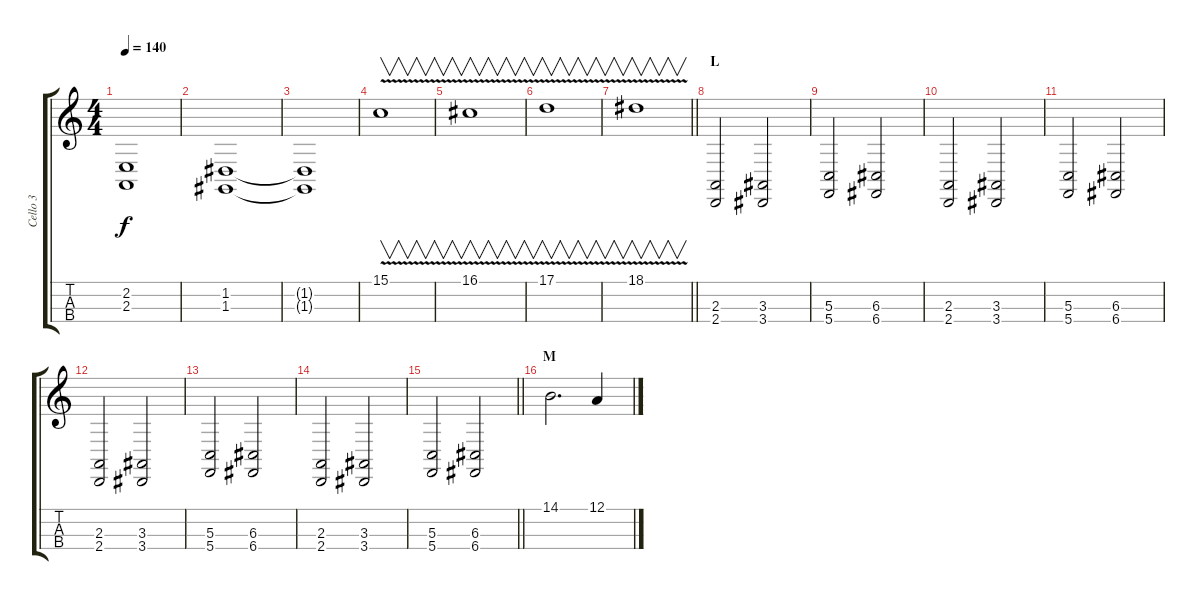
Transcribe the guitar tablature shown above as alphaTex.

\track ("Cello 3" "Cello 3") {instrument cello}
\staff {score tabs}
\tuning (A3 D3 G2 C2) {hide}
\ts (4 4)
\tempo 140
\clef g2
\ks c
(2.2{t} 2.3{t}).1{dy f} |
(1.2 1.3).1 |
(1.2{t} 1.3{t}).1 |
15.1{v}.1{v} |
16.1{v}.1{v} |
17.1{v}.1{v} |
\barLineRight lightlight
18.1{v}.1{v} |
\section ("" "L")
(2.3 2.4).2 (3.3 3.4).2 |
(5.3 5.4).2 (6.3 6.4).2 |
(2.3 2.4).2 (3.3 3.4).2 |
(5.3 5.4).2 (6.3 6.4).2 |
(2.3 2.4).2 (3.3 3.4).2 |
(5.3 5.4).2 (6.3 6.4).2 |
(2.3 2.4).2 (3.3 3.4).2 |
\barLineRight lightlight
(5.3 5.4).2 (6.3 6.4).2 |
\section ("" "M")
14.1.2{d} 12.1.4
